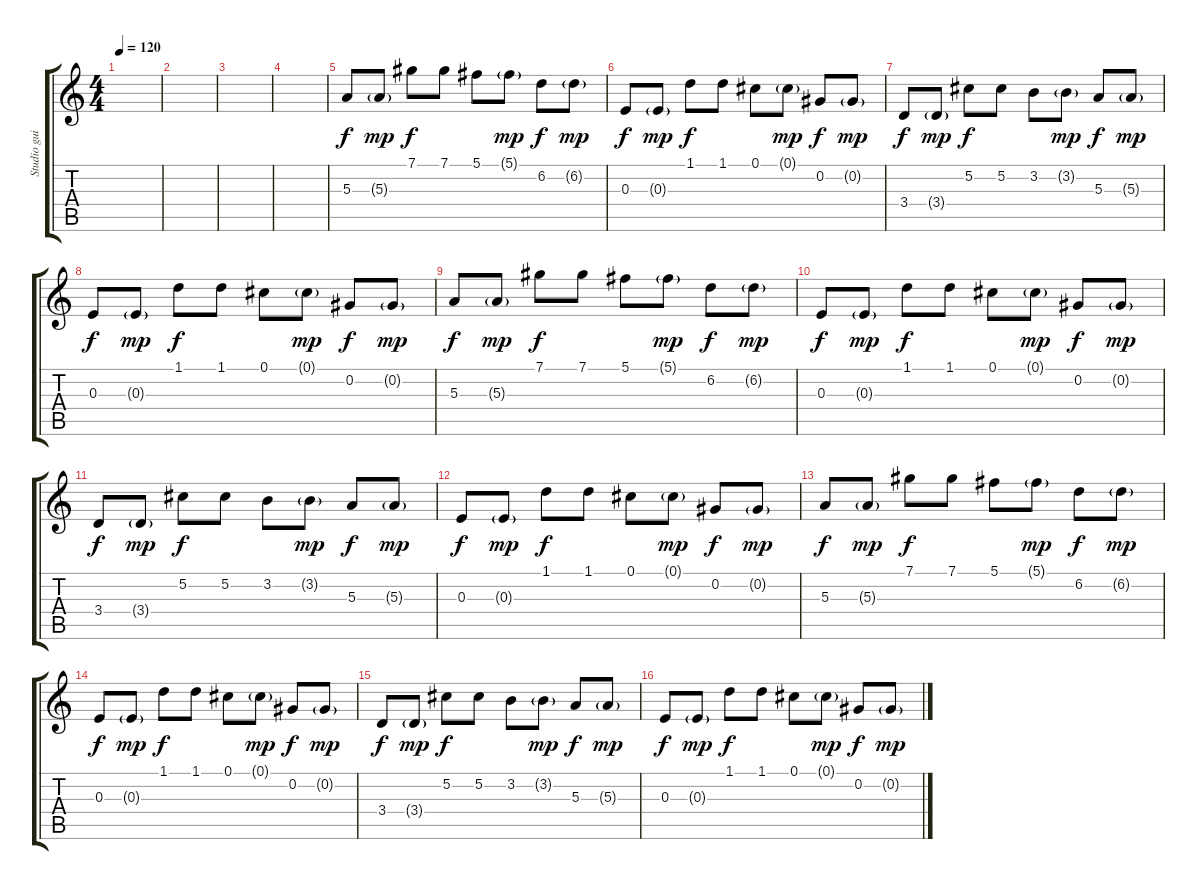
\track ("Studio guitar" "Studio gui") {instrument overdrivenguitar}
\staff {score tabs}
\tuning (Db4 Ab3 E3 B2 Gb2 B1) {hide}
\ts (4 4)
\tempo 120
\clef g2
\ks c
|
|
|
|
5.3.8 5.3{g}.8{dy mp} 7.1.8{dy f} 7.1.8 5.1.8 5.1{g}.8{dy mp} 6.2.8{dy f} 6.2{g}.8{dy mp} |
0.3.8{dy f} 0.3{g}.8{dy mp} 1.1.8{dy f} 1.1.8 0.1.8 0.1{g}.8{dy mp} 0.2.8{dy f} 0.2{g}.8{dy mp} |
3.4.8{dy f} 3.4{g}.8{dy mp} 5.2.8{dy f} 5.2.8 3.2.8 3.2{g}.8{dy mp} 5.3.8{dy f} 5.3{g}.8{dy mp} |
0.3.8{dy f} 0.3{g}.8{dy mp} 1.1.8{dy f} 1.1.8 0.1.8 0.1{g}.8{dy mp} 0.2.8{dy f} 0.2{g}.8{dy mp} |
5.3.8{dy f} 5.3{g}.8{dy mp} 7.1.8{dy f} 7.1.8 5.1.8 5.1{g}.8{dy mp} 6.2.8{dy f} 6.2{g}.8{dy mp} |
0.3.8{dy f} 0.3{g}.8{dy mp} 1.1.8{dy f} 1.1.8 0.1.8 0.1{g}.8{dy mp} 0.2.8{dy f} 0.2{g}.8{dy mp} |
3.4.8{dy f} 3.4{g}.8{dy mp} 5.2.8{dy f} 5.2.8 3.2.8 3.2{g}.8{dy mp} 5.3.8{dy f} 5.3{g}.8{dy mp} |
0.3.8{dy f} 0.3{g}.8{dy mp} 1.1.8{dy f} 1.1.8 0.1.8 0.1{g}.8{dy mp} 0.2.8{dy f} 0.2{g}.8{dy mp} |
5.3.8{dy f} 5.3{g}.8{dy mp} 7.1.8{dy f} 7.1.8 5.1.8 5.1{g}.8{dy mp} 6.2.8{dy f} 6.2{g}.8{dy mp} |
0.3.8{dy f} 0.3{g}.8{dy mp} 1.1.8{dy f} 1.1.8 0.1.8 0.1{g}.8{dy mp} 0.2.8{dy f} 0.2{g}.8{dy mp} |
3.4.8{dy f} 3.4{g}.8{dy mp} 5.2.8{dy f} 5.2.8 3.2.8 3.2{g}.8{dy mp} 5.3.8{dy f} 5.3{g}.8{dy mp} |
0.3.8{dy f} 0.3{g}.8{dy mp} 1.1.8{dy f} 1.1.8 0.1.8 0.1{g}.8{dy mp} 0.2.8{dy f} 0.2{g}.8{dy mp}
